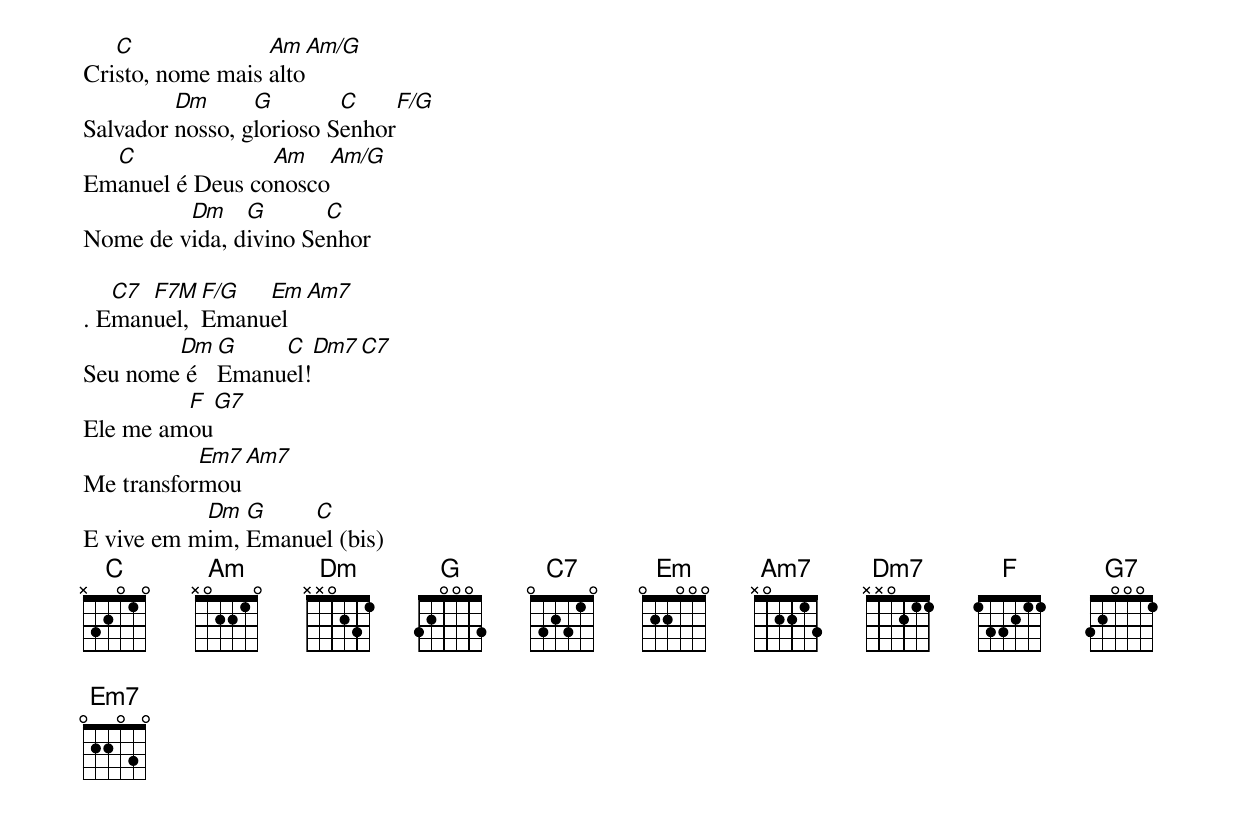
   C              Am  Am/G
Cristo, nome mais alto
         Dm      G        C      F/G
Salvador nosso, glorioso Senhor
  C              Am    Am/G
Emanuel é Deus conosco
         Dm    G       C
Nome de vida, divino Senhor

   C7 F7M  F/G  Em Am7
. Emanuel, Emanuel
        Dm G    C   Dm7 C7
Seu nome é Emanuel!
         F   G7
Ele me amou
           Em7  Am7
Me transformou
           Dm  G    C
E vive em mim, Emanuel (bis)
